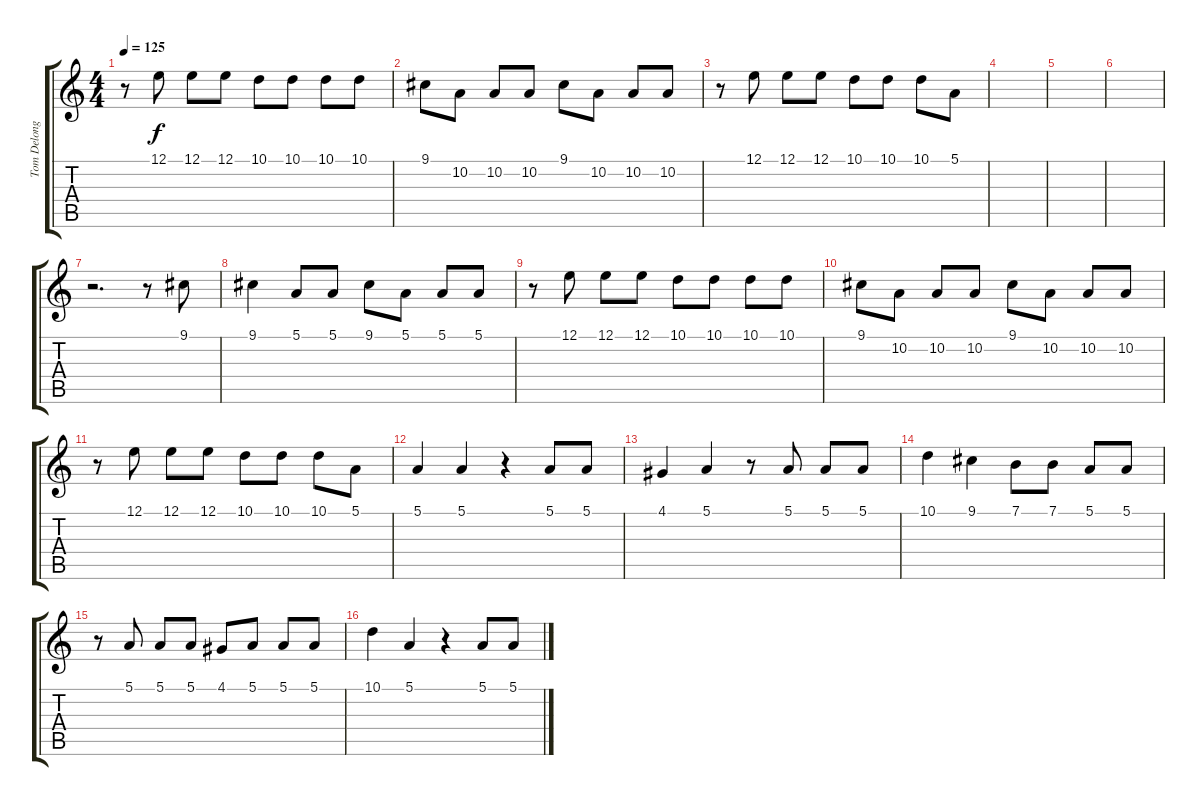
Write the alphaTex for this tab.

\track ("Tom Delonge - Gesang" "Tom Delong") {instrument lead1square}
\staff {score tabs}
\tuning (E4 B3 G3 D3 A2 E2) {hide}
\ts (4 4)
\tempo 125
\clef g2
\ks c
r.8{dy f} 12.1.8 12.1.8 12.1.8 10.1.8 10.1.8 10.1.8 10.1.8 |
9.1.8 10.2.8 10.2.8 10.2.8 9.1.8 10.2.8 10.2.8 10.2.8 |
r.8 12.1.8 12.1.8 12.1.8 10.1.8 10.1.8 10.1.8 5.1.8 |
|
|
|
r.2{d} r.8 9.1.8 |
9.1.4 5.1.8 5.1.8 9.1.8 5.1.8 5.1.8 5.1.8 |
r.8 12.1.8 12.1.8 12.1.8 10.1.8 10.1.8 10.1.8 10.1.8 |
9.1.8 10.2.8 10.2.8 10.2.8 9.1.8 10.2.8 10.2.8 10.2.8 |
r.8 12.1.8 12.1.8 12.1.8 10.1.8 10.1.8 10.1.8 5.1.8 |
5.1.4 5.1.4 r.4 5.1.8 5.1.8 |
4.1.4 5.1.4 r.8 5.1.8 5.1.8 5.1.8 |
10.1.4 9.1.4 7.1.8 7.1.8 5.1.8 5.1.8 |
r.8 5.1.8 5.1.8 5.1.8 4.1.8 5.1.8 5.1.8 5.1.8 |
10.1.4 5.1.4 r.4 5.1.8 5.1.8
